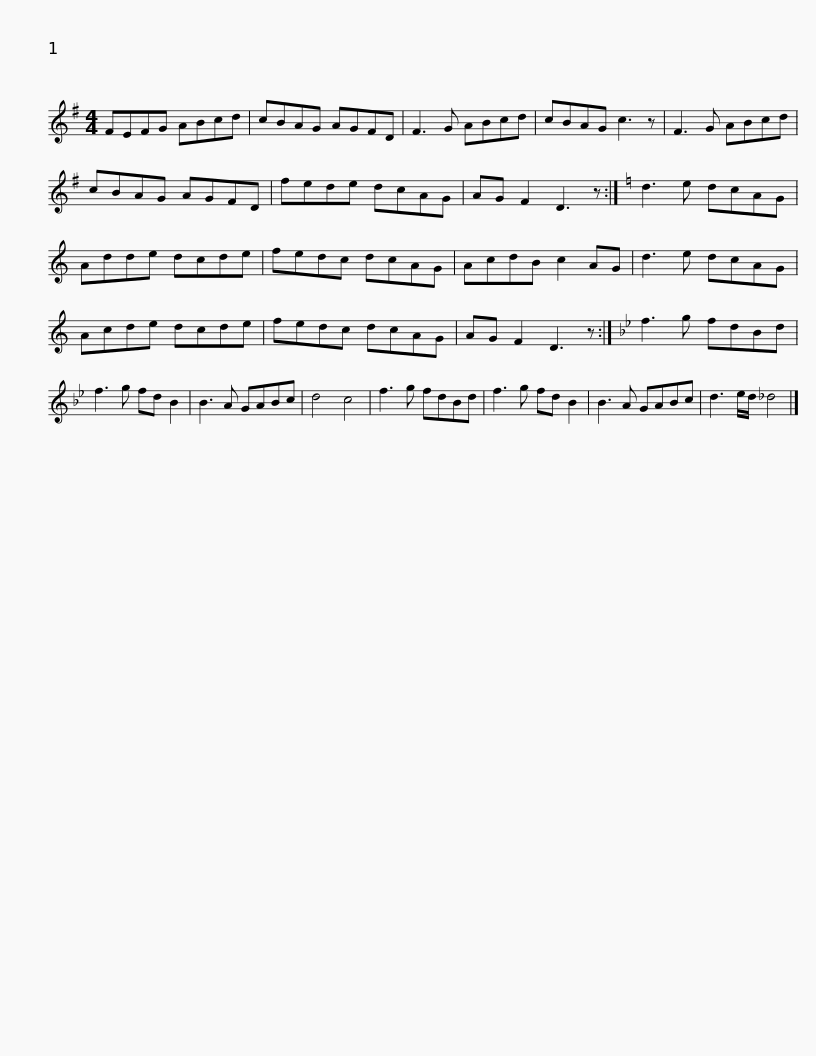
X:1
L:1/8
M:4/4
I:linebreak $
K:G
V:1 treble
V:1
 FEFG ABcd | cBAG AGFD | F3 G ABcd | cBAG c3 z | F3 G ABcd | %5
 cBAG AGFD |$ fede dcAG | AG F2 D3 z :|[K:C] d3 e dcAG | Adde dcde | %10
 fedc dcAG | AcdB c2 AG |$ d3 e dcAG | Acde dcde | fedc dcAG | %15
 AG F2 D3 z :|[K:Bb] f3 g fdBd | f3 g fd B2 |$ B3 A GABc | d4 c4 | %20
 f3 g fdBd | f3 g fd B2 | B3 A GABc | d3 e/d/ _d4 |] %24
